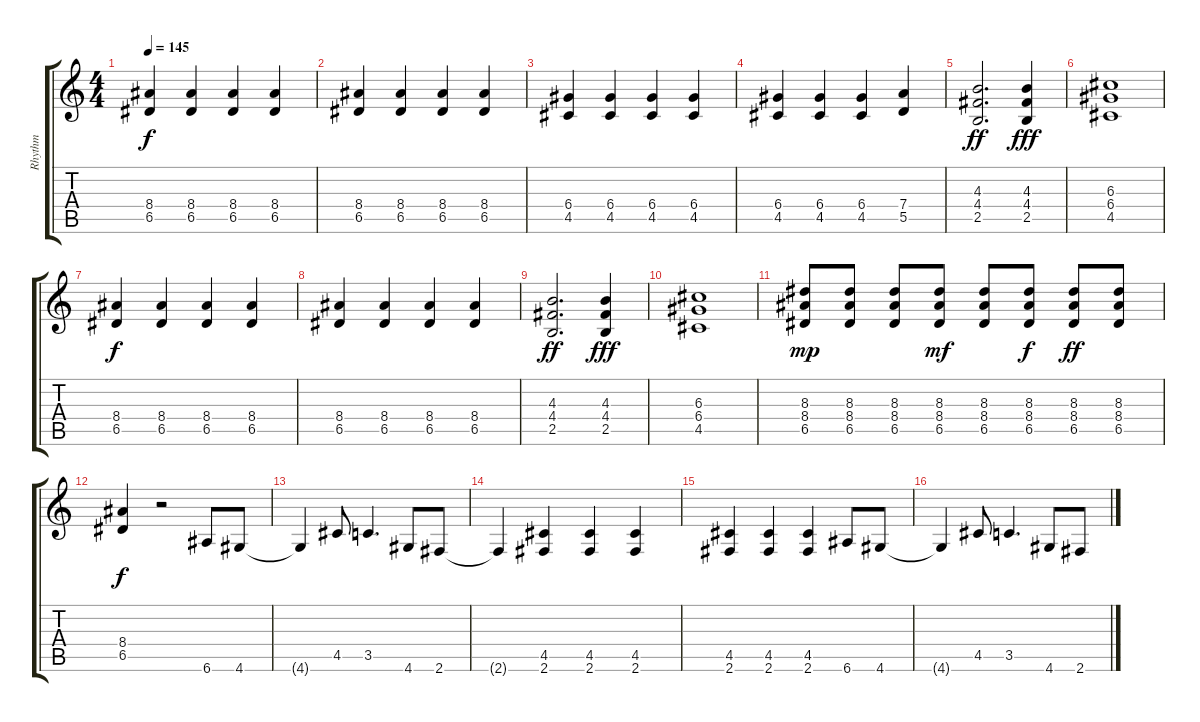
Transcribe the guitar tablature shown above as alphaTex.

\track ("Rhythm" "Rhythm") {instrument distortionguitar}
\staff {score tabs}
\tuning (E4 B3 G3 D3 A2 E2) {hide}
\ts (4 4)
\tempo 145
\clef g2
\ks c
(8.4 6.5).4{dy f} (8.4 6.5).4 (8.4 6.5).4 (8.4 6.5).4 |
(8.4 6.5).4 (8.4 6.5).4 (8.4 6.5).4 (8.4 6.5).4 |
(6.4 4.5).4 (6.4 4.5).4 (6.4 4.5).4 (6.4 4.5).4 |
(6.4 4.5).4 (6.4 4.5).4 (6.4 4.5).4 (7.4 5.5).4 |
(4.3 4.4 2.5).2{d dy ff} (4.3 4.4 2.5).4{dy fff} |
(6.3 6.4 4.5).1 |
(8.4 6.5).4{dy f} (8.4 6.5).4 (8.4 6.5).4 (8.4 6.5).4 |
(8.4 6.5).4 (8.4 6.5).4 (8.4 6.5).4 (8.4 6.5).4 |
(4.3 4.4 2.5).2{d dy ff} (4.3 4.4 2.5).4{dy fff} |
(6.3 6.4 4.5).1 |
(8.3 8.4 6.5).8{dy mp} (8.3 8.4 6.5).8 (8.3 8.4 6.5).8 (8.3 8.4 6.5).8{dy mf} (8.3 8.4 6.5).8 (8.3 8.4 6.5).8{dy f} (8.3 8.4 6.5).8{dy ff} (8.3 8.4 6.5).8 |
(8.4 6.5).4{dy f} r.2 6.6.8 4.6.8 |
4.6{t}.4 4.5.8 3.5.4{d} 4.6.8 2.6.8 |
2.6{t}.4 (4.5 2.6).4 (4.5 2.6).4 (4.5 2.6).4 |
(4.5 2.6).4 (4.5 2.6).4 (4.5 2.6).4 6.6.8 4.6.8 |
4.6{t}.4 4.5.8 3.5.4{d} 4.6.8 2.6.8
